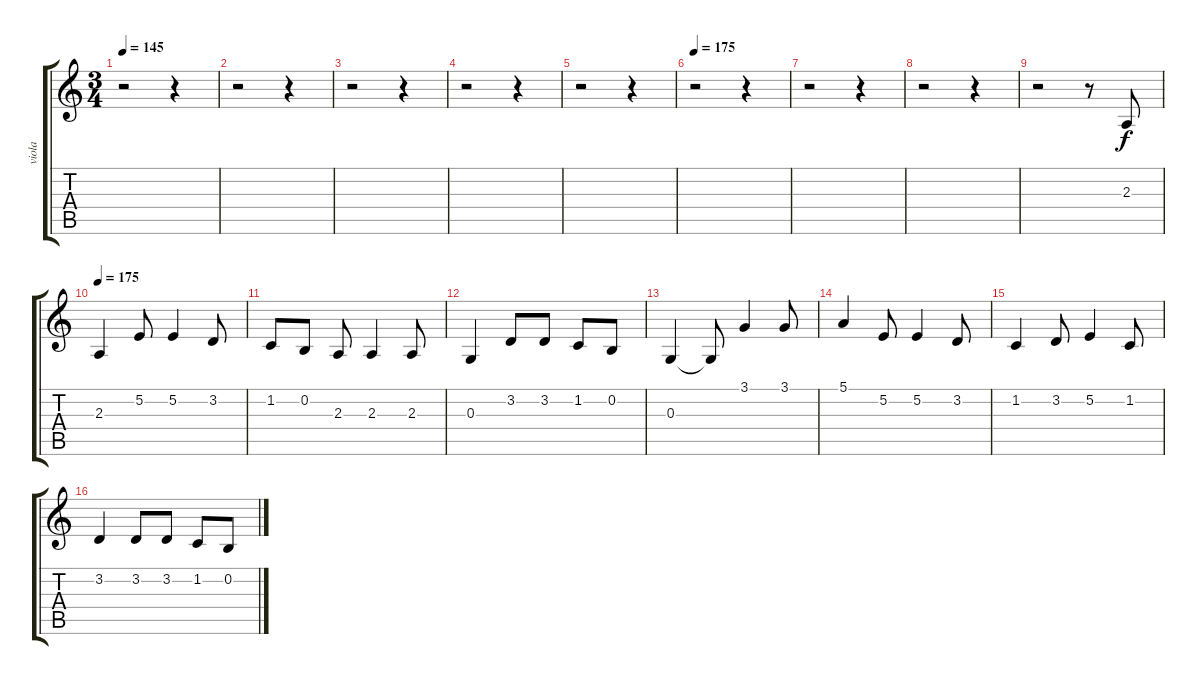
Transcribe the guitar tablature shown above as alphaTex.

\track ("viola" "viola") {instrument viola}
\staff {score tabs}
\tuning (E4 B3 G3 D3 A2 E2) {hide}
\ts (3 4)
\tempo 145
\clef g2
\ks c
r.2{dy f} r.4 |
r.2 r.4 |
r.2 r.4 |
r.2 r.4 |
r.2 r.4 |
\tempo 175
r.2 r.4 |
r.2 r.4 |
r.2 r.4 |
r.2{volume 8} r.8 2.3.8 |
\tempo 175
2.3.4 5.2.8 5.2.4 3.2.8 |
1.2.8 0.2.8 2.3.8 2.3.4 2.3.8 |
0.3.4 3.2.8 3.2.8 1.2.8 0.2.8 |
0.3.4 0.3{t}.8 3.1.4 3.1.8 |
5.1.4 5.2.8 5.2.4 3.2.8 |
1.2.4 3.2.8 5.2.4 1.2.8 |
3.2.4 3.2.8 3.2.8 1.2.8 0.2.8
